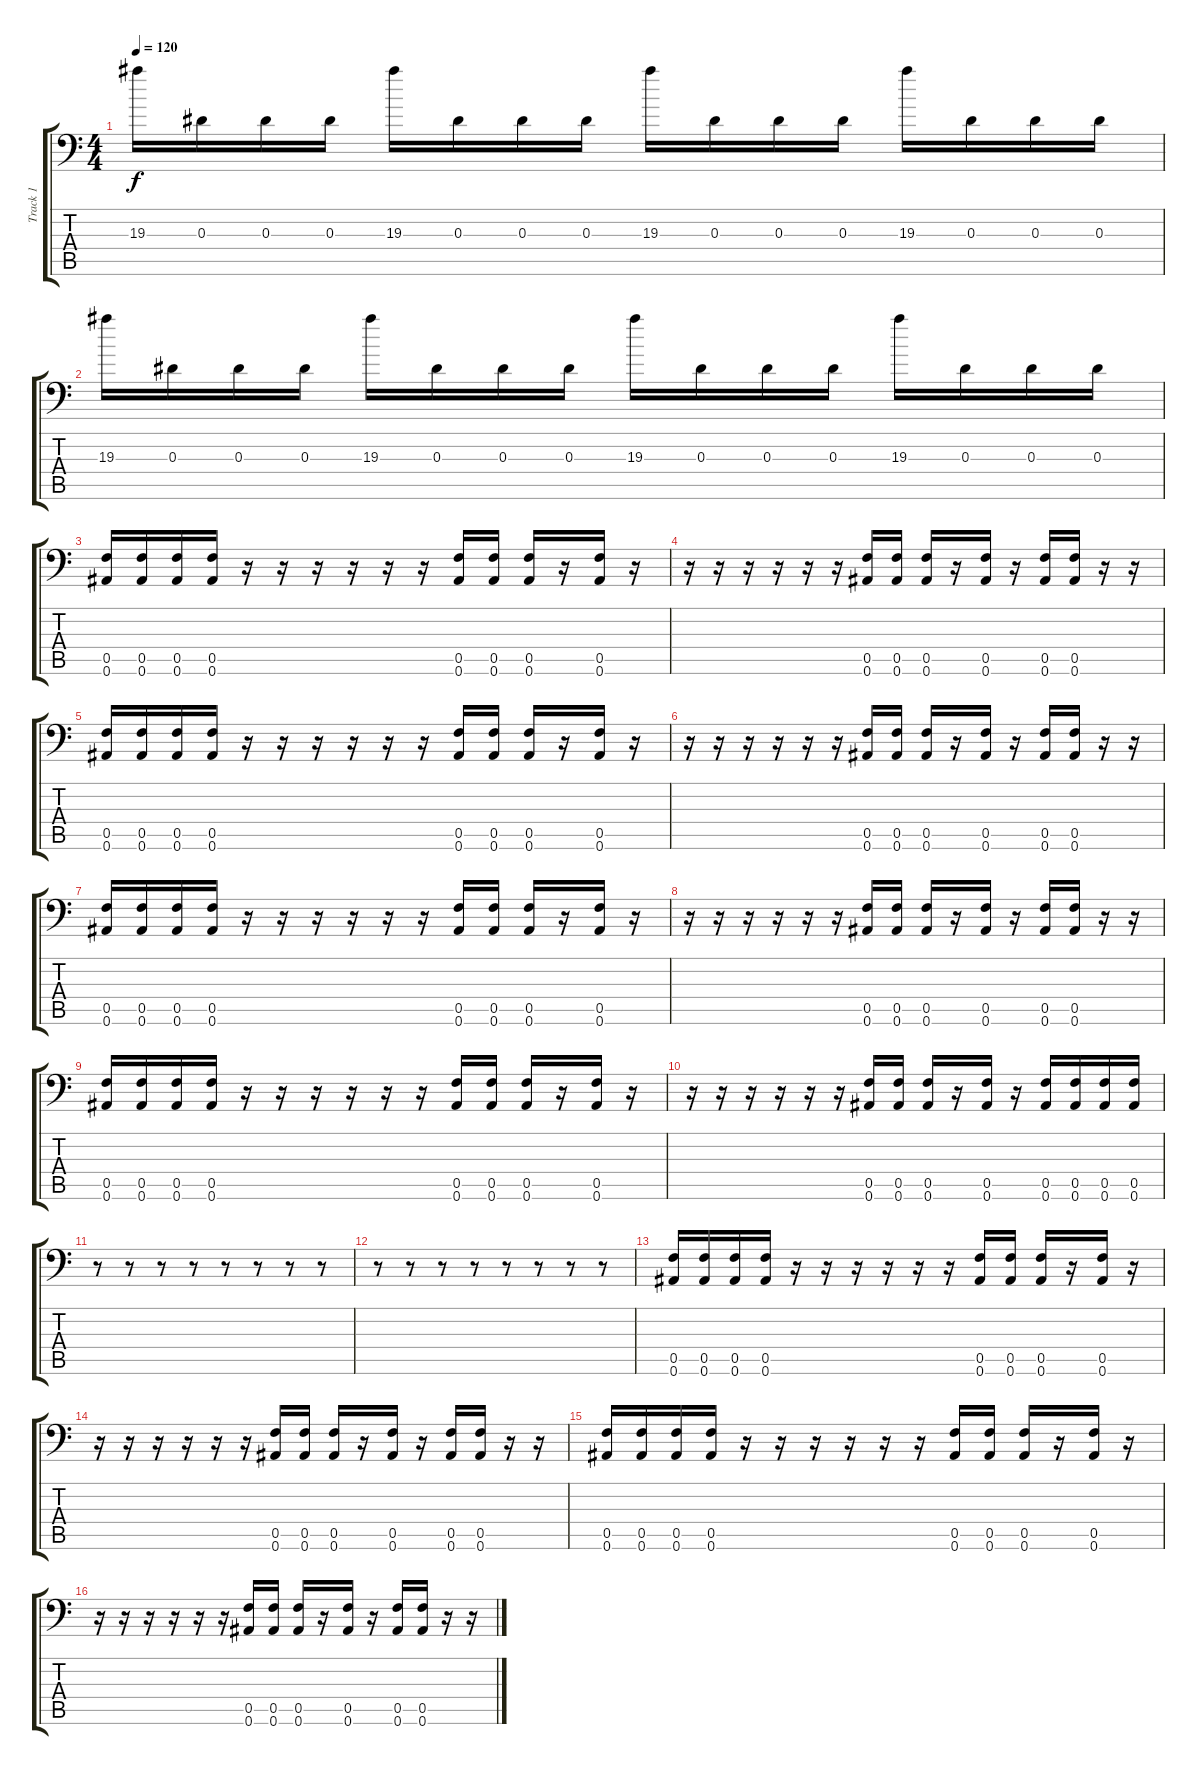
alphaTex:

\track ("Track 1" "Track 1") {instrument distortionguitar}
\staff {score tabs}
\tuning (C4 G3 Eb3 Bb2 F2 Bb1) {hide}
\ts (4 4)
\tempo 120
\clef f4
\ks c
19.3.16{dy f} 0.3.16 0.3.16 0.3.16 19.3.16 0.3.16 0.3.16 0.3.16 19.3.16 0.3.16 0.3.16 0.3.16 19.3.16 0.3.16 0.3.16 0.3.16 |
19.3.16 0.3.16 0.3.16 0.3.16 19.3.16 0.3.16 0.3.16 0.3.16 19.3.16 0.3.16 0.3.16 0.3.16 19.3.16 0.3.16 0.3.16 0.3.16 |
(0.5 0.6).16 (0.5 0.6).16 (0.5 0.6).16 (0.5 0.6).16 r.16 r.16 r.16 r.16 r.16 r.16 (0.5 0.6).16 (0.5 0.6).16 (0.5 0.6).16 r.16 (0.5 0.6).16 r.16 |
r.16 r.16 r.16 r.16 r.16 r.16 (0.5 0.6).16 (0.5 0.6).16 (0.5 0.6).16 r.16 (0.5 0.6).16 r.16 (0.5 0.6).16 (0.5 0.6).16 r.16 r.16 |
(0.5 0.6).16 (0.5 0.6).16 (0.5 0.6).16 (0.5 0.6).16 r.16 r.16 r.16 r.16 r.16 r.16 (0.5 0.6).16 (0.5 0.6).16 (0.5 0.6).16 r.16 (0.5 0.6).16 r.16 |
r.16 r.16 r.16 r.16 r.16 r.16 (0.5 0.6).16 (0.5 0.6).16 (0.5 0.6).16 r.16 (0.5 0.6).16 r.16 (0.5 0.6).16 (0.5 0.6).16 r.16 r.16 |
(0.5 0.6).16 (0.5 0.6).16 (0.5 0.6).16 (0.5 0.6).16 r.16 r.16 r.16 r.16 r.16 r.16 (0.5 0.6).16 (0.5 0.6).16 (0.5 0.6).16 r.16 (0.5 0.6).16 r.16 |
r.16 r.16 r.16 r.16 r.16 r.16 (0.5 0.6).16 (0.5 0.6).16 (0.5 0.6).16 r.16 (0.5 0.6).16 r.16 (0.5 0.6).16 (0.5 0.6).16 r.16 r.16 |
(0.5 0.6).16 (0.5 0.6).16 (0.5 0.6).16 (0.5 0.6).16 r.16 r.16 r.16 r.16 r.16 r.16 (0.5 0.6).16 (0.5 0.6).16 (0.5 0.6).16 r.16 (0.5 0.6).16 r.16 |
r.16 r.16 r.16 r.16 r.16 r.16 (0.5 0.6).16 (0.5 0.6).16 (0.5 0.6).16 r.16 (0.5 0.6).16 r.16 (0.5 0.6).16 (0.5 0.6).16 (0.5 0.6).16 (0.5 0.6).16 |
r.8 r.8 r.8 r.8 r.8 r.8 r.8 r.8 |
r.8 r.8 r.8 r.8 r.8 r.8 r.8 r.8 |
(0.5 0.6).16 (0.5 0.6).16 (0.5 0.6).16 (0.5 0.6).16 r.16 r.16 r.16 r.16 r.16 r.16 (0.5 0.6).16 (0.5 0.6).16 (0.5 0.6).16 r.16 (0.5 0.6).16 r.16 |
r.16 r.16 r.16 r.16 r.16 r.16 (0.5 0.6).16 (0.5 0.6).16 (0.5 0.6).16 r.16 (0.5 0.6).16 r.16 (0.5 0.6).16 (0.5 0.6).16 r.16 r.16 |
(0.5 0.6).16 (0.5 0.6).16 (0.5 0.6).16 (0.5 0.6).16 r.16 r.16 r.16 r.16 r.16 r.16 (0.5 0.6).16 (0.5 0.6).16 (0.5 0.6).16 r.16 (0.5 0.6).16 r.16 |
r.16 r.16 r.16 r.16 r.16 r.16 (0.5 0.6).16 (0.5 0.6).16 (0.5 0.6).16 r.16 (0.5 0.6).16 r.16 (0.5 0.6).16 (0.5 0.6).16 r.16 r.16
